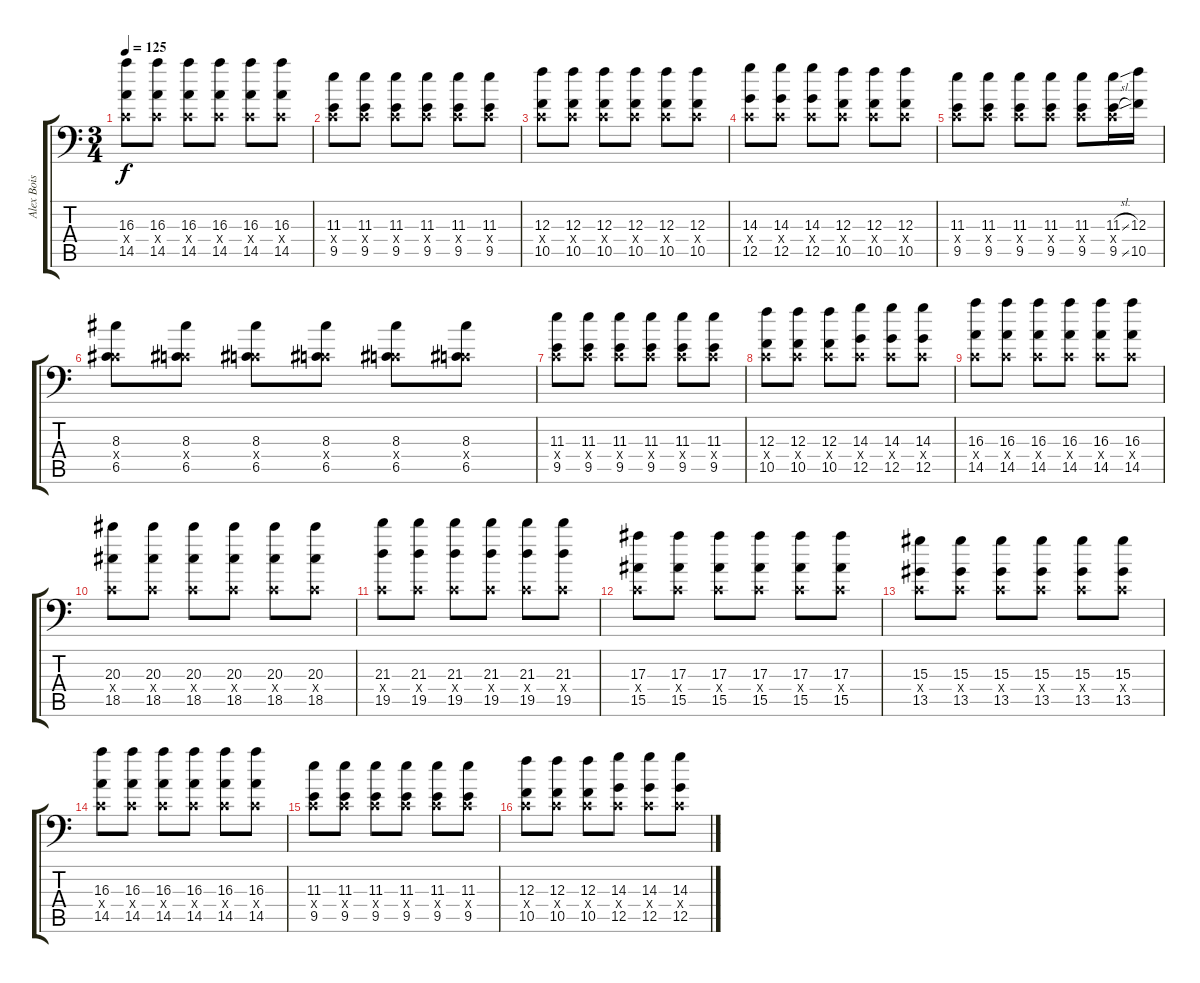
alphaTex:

\track ("Alex Bois" "Alex Bois") {instrument overdrivenguitar}
\staff {score tabs}
\tuning (D4 A3 F3 C3 G2 A1) {hide}
\ts (3 4)
\tempo 125
\clef f4
\ks c
(16.3 0.4{x} 14.5).8{dy f} (16.3 0.4{x} 14.5).8 (16.3 0.4{x} 14.5).8 (16.3 0.4{x} 14.5).8 (16.3 0.4{x} 14.5).8 (16.3 0.4{x} 14.5).8 |
(11.3 0.4{x} 9.5).8 (11.3 0.4{x} 9.5).8 (11.3 0.4{x} 9.5).8 (11.3 0.4{x} 9.5).8 (11.3 0.4{x} 9.5).8 (11.3 0.4{x} 9.5).8 |
(12.3 0.4{x} 10.5).8 (12.3 0.4{x} 10.5).8 (12.3 0.4{x} 10.5).8 (12.3 0.4{x} 10.5).8 (12.3 0.4{x} 10.5).8 (12.3 0.4{x} 10.5).8 |
(14.3 0.4{x} 12.5).8 (14.3 0.4{x} 12.5).8 (14.3 0.4{x} 12.5).8 (12.3 0.4{x} 10.5).8 (12.3 0.4{x} 10.5).8 (12.3 0.4{x} 10.5).8 |
(11.3 0.4{x} 9.5).8 (11.3 0.4{x} 9.5).8 (11.3 0.4{x} 9.5).8 (11.3 0.4{x} 9.5).8 (11.3 0.4{x} 9.5).8 (11.3{sl} 0.4{x} 9.5{sl}).16 (12.3 10.5).16 |
(8.3 0.4{x} 6.5).8 (8.3 0.4{x} 6.5).8 (8.3 0.4{x} 6.5).8 (8.3 0.4{x} 6.5).8 (8.3 0.4{x} 6.5).8 (8.3 0.4{x} 6.5).8 |
(11.3 0.4{x} 9.5).8{instrument distortionguitar} (11.3 0.4{x} 9.5).8 (11.3 0.4{x} 9.5).8 (11.3 0.4{x} 9.5).8 (11.3 0.4{x} 9.5).8 (11.3 0.4{x} 9.5).8 |
(12.3 0.4{x} 10.5).8 (12.3 0.4{x} 10.5).8 (12.3 0.4{x} 10.5).8 (14.3 0.4{x} 12.5).8 (14.3 0.4{x} 12.5).8 (14.3 0.4{x} 12.5).8 |
(16.3 0.4{x} 14.5).8 (16.3 0.4{x} 14.5).8 (16.3 0.4{x} 14.5).8 (16.3 0.4{x} 14.5).8 (16.3 0.4{x} 14.5).8 (16.3 0.4{x} 14.5).8 |
(20.3 0.4{x} 18.5).8 (20.3 0.4{x} 18.5).8 (20.3 0.4{x} 18.5).8 (20.3 0.4{x} 18.5).8 (20.3 0.4{x} 18.5).8 (20.3 0.4{x} 18.5).8 |
(21.3 0.4{x} 19.5).8 (21.3 0.4{x} 19.5).8 (21.3 0.4{x} 19.5).8 (21.3 0.4{x} 19.5).8 (21.3 0.4{x} 19.5).8 (21.3 0.4{x} 19.5).8 |
(17.3 0.4{x} 15.5).8 (17.3 0.4{x} 15.5).8 (17.3 0.4{x} 15.5).8 (17.3 0.4{x} 15.5).8 (17.3 0.4{x} 15.5).8 (17.3 0.4{x} 15.5).8 |
(15.3 0.4{x} 13.5).8 (15.3 0.4{x} 13.5).8 (15.3 0.4{x} 13.5).8 (15.3 0.4{x} 13.5).8 (15.3 0.4{x} 13.5).8 (15.3 0.4{x} 13.5).8 |
(16.3 0.4{x} 14.5).8 (16.3 0.4{x} 14.5).8 (16.3 0.4{x} 14.5).8 (16.3 0.4{x} 14.5).8 (16.3 0.4{x} 14.5).8 (16.3 0.4{x} 14.5).8 |
(11.3 0.4{x} 9.5).8{instrument distortionguitar} (11.3 0.4{x} 9.5).8 (11.3 0.4{x} 9.5).8 (11.3 0.4{x} 9.5).8 (11.3 0.4{x} 9.5).8 (11.3 0.4{x} 9.5).8 |
(12.3 0.4{x} 10.5).8 (12.3 0.4{x} 10.5).8 (12.3 0.4{x} 10.5).8 (14.3 0.4{x} 12.5).8 (14.3 0.4{x} 12.5).8 (14.3 0.4{x} 12.5).8
